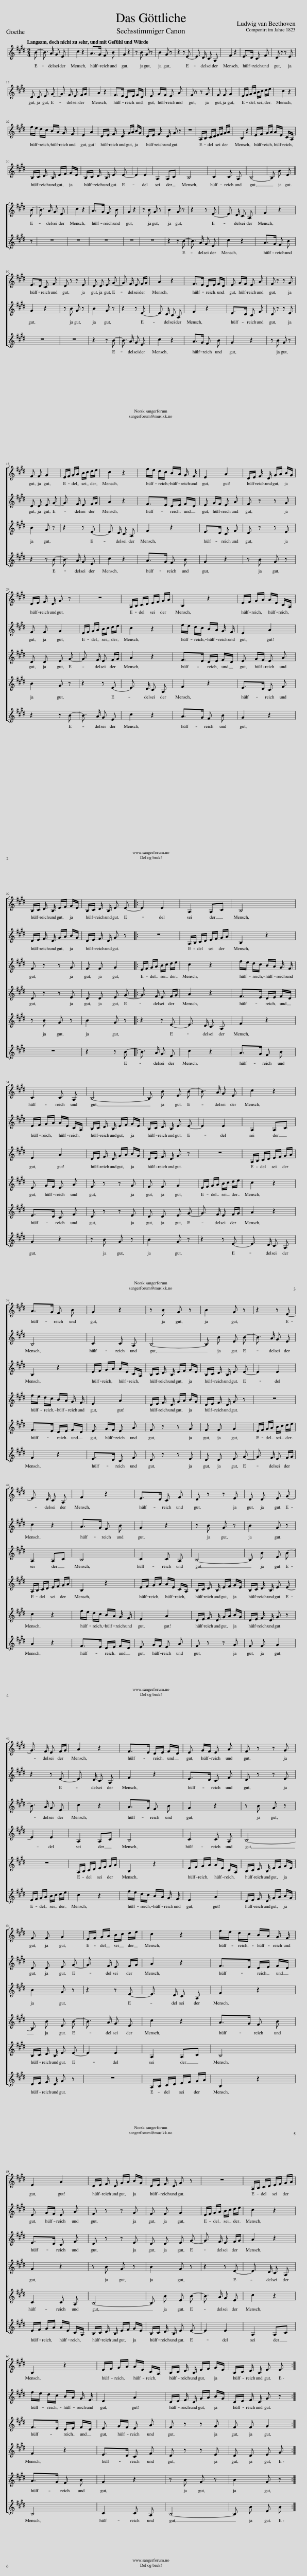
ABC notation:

X:1
%%score [ 1 2 3 4 5 6 ]
L:1/8
Q:1/4=50
M:2/4
I:linebreak $
K:E
V:1 treble
V:2 treble
V:3 treble
V:4 treble
V:5 treble
V:6 treble
V:1
 B- | B3/2 A/ G E | c2 z2 | A>G F B | G2 z2 | %5
 z B G z | B2 G z | z2 z E- | E3/2 D/ C A, | F2 z2 | %10
 E>D C F | D z z E |$ D D E G- | G3/2 F/ E F/G/ | A2 z2 | %15
 F>E D/E/ F/D/ | E G/F/ E A | F z z G | F F G2 | E/F/ G/A/ B/c/ d/e/ | %20
 c2 z2 |$ f/e/ d/c/ B/A/ G/ F/ | E2 A2 | D/E/ F/ D/ G/A/ B/G/ | D/E/ F/ D/ G z | %25
 z4 | A,/B,/ C/D/ E/F/ G/A/ | B,2 z2 | E/F/ G/A/ A/E/ C/A,/ |$ B,/C/ D/ B,/ E/F/ G/E/ | %30
 B,/C/ D/ B,/ E E- | E2 E2 | A,2 A,C | B,4 | C2 C A, | %35
 B,4- | B, B E ||$ B- | B3/2 A/ G E | c2 z2 | %40
 A>G F B | G2 z2 | z B G z | B2 G z | z2 z E- | %45
 E3/2 D/ C A, | F2 z2 |$ E>D C F | D z z E | D D E G- | %50
 G3/2 F/ E F/G/ | A2 z2 | F>E D/E/ F/D/ | E G/F/ E A | F z z G |$ %55
 F F G2 | E/F/ G/A/ B/c/ d/e/ | c2 z2 | f/e/ d/c/ B/A/ G/ F/ | E2 A2 | %60
 D/E/ F/ D/ G/A/ B/G/ |$ D/E/ F/ D/ G z | z4 | A,/B,/ C/D/ E/F/ G/A/ | B,2 z2 | %65
 E/F/ G/A/ A/E/ C/A,/ |$ B,/C/ D/ B,/ E/F/ G/E/ | B,/C/ D/ B,/ E E- |: E2 E2 | A,2 A,C | %70
 B,4 |$ C2 C A, | B,4- | B, B E B- | B3/2 A/ G E | %75
 c2 z2 |$ A>G F B | G2 z2 | z B G z | B2 G z | %80
 z2 z E- |$ E3/2 D/ C A, | F2 z2 | E>D C F | D z z E | %85
 D D E G- |$ G3/2 F/ E F/G/ | A2 z2 | F>E D/E/ F/D/ | E G/F/ E A | %90
 F z z G |$ F F G2 | E/F/ G/A/ B/c/ d/e/ | c2 z2 | f/e/ d/c/ B/A/ G/ F/ |$ %95
 E2 A2 | D/E/ F/ D/ G/A/ B/G/ | D/E/ F/ D/ G z | z4 | A,/B,/ C/D/ E/F/ G/A/ |$ %100
 B,2 z2 | E/F/ G/A/ A/E/ C/A,/ | B,/C/ D/ B,/ E/F/ G/E/ | B,/C/ D/ B,/ E E :| %104
V:2
 z | z4 | z4 | z4 | z4 | %5
 z4 | z4 | z4 | z4 | z4 | %10
 z4 | z4 |$ z4 | z4 | z4 | %15
 z4 | z4 | z4 | z4 | z4 | %20
 z4 |$ z4 | z4 | z4 | z4 | %25
 z4 | z4 | z4 | z4 |$ z4 | %30
 z4 | z4 | z4 | z4 | z4 | %35
 z4 | z2 z ||$ z | z4 | z4 | %40
 z4 | z4 | z4 | z2 z B- | B3/2 A/ G E | %45
 c2 z2 | A>G F B |$ G2 z2 | z B G z | B2 G z | %50
 z2 z E- | E3/2 D/ C A, | F2 z2 | E>D C F | D z z E |$ %55
 D D E G- | G3/2 F/ E F/G/ | A2 z2 | F>E D/E/ F/D/ | E G/F/ E A | %60
 F z z G |$ F F G2 | E/F/ G/A/ B/c/ d/e/ | c2 z2 | f/e/ d/c/ B/A/ G/ F/ | %65
 E2 A2 |$ D/E/ F/ D/ G/A/ B/G/ | D/E/ F/ D/ G z |: z4 | A,/B,/ C/D/ E/F/ G/A/ | %70
 B,2 z2 |$ E/F/ G/A/ A/E/ C/A,/ | B,/C/ D/ B,/ E/F/ G/E/ | B,/C/ D/ B,/ E E- | E2 E2 | %75
 A,2 A,C |$ B,4 | C2 C A, | B,4- | B, B E B- | %80
 B3/2 A/ G E |$ c2 z2 | A>G F B | G2 z2 | z B G z | %85
 B2 G z |$ z2 z E- | E3/2 D/ C A, | F2 z2 | E>D C F | %90
 D z z E |$ D D E G- | G3/2 F/ E F/G/ | A2 z2 | F>E D/E/ F/D/ |$ %95
 E G/F/ E A | F z z G | F F G2 | E/F/ G/A/ B/c/ d/e/ | c2 z2 |$ %100
 f/e/ d/c/ B/A/ G/ F/ | E2 A2 | D/E/ F/ D/ G/A/ B/G/ | D/E/ F/ D/ G z :| %104
V:3
 z | z4 | z4 | z4 | z4 | %5
 z4 | z4 | z4 | z4 | z4 | %10
 z4 | z4 |$ z4 | z4 | z4 | %15
 z4 | z4 | z4 | z4 | z4 | %20
 z4 |$ z4 | z4 | z4 | z4 | %25
 z4 | z4 | z4 | z4 |$ z4 | %30
 z4 | z4 | z4 | z4 | z4 | %35
 z4 | z2 z ||$ z | z4 | z4 | %40
 z4 | z4 | z4 | z4 | z4 | %45
 z4 | z4 |$ z4 | z4 | z2 z B- | %50
 B3/2 A/ G E | c2 z2 | A>G F B | G2 z2 | z B G z |$ %55
 B2 G z | z2 z E- | E3/2 D/ C A, | F2 z2 | E>D C F | %60
 D z z E |$ D D E G- | G3/2 F/ E F/G/ | A2 z2 | F>E D/E/ F/D/ | %65
 E G/F/ E A |$ F z z G | F F G2 |: E/F/ G/A/ B/c/ d/e/ | c2 z2 | %70
 f/e/ d/c/ B/A/ G/ F/ |$ E2 A2 | D/E/ F/ D/ G/A/ B/G/ | D/E/ F/ D/ G z | z4 | %75
 A,/B,/ C/D/ E/F/ G/A/ |$ B,2 z2 | E/F/ G/A/ A/E/ C/A,/ | B,/C/ D/ B,/ E/F/ G/E/ | B,/C/ D/ B,/ E E- | %80
 E2 E2 |$ A,2 A,C | B,4 | C2 C A, | B,4- | %85
 B, B E B- |$ B3/2 A/ G E | c2 z2 | A>G F B | G2 z2 | %90
 z B G z |$ B2 G z | z2 z E- | E3/2 D/ C A, | F2 z2 |$ %95
 E>D C F | D z z E | D D E G- | G3/2 F/ E F/G/ | A2 z2 |$ %100
 F>E D/E/ F/D/ | E G/F/ E A | F z z G | F F G2 :| %104
V:4
 z | z4 | z4 | z4 | z4 | %5
 z4 | z4 | z4 | z4 | z4 | %10
 z4 | z4 |$ z4 | z4 | z4 | %15
 z4 | z4 | z4 | z4 | z4 | %20
 z4 |$ z4 | z4 | z4 | z4 | %25
 z4 | z4 | z4 | z4 |$ z4 | %30
 z4 | z4 | z4 | z4 | z4 | %35
 z4 | z2 z ||$ z | z4 | z4 | %40
 z4 | z4 | z4 | z4 | z4 | %45
 z4 | z4 |$ z4 | z4 | z4 | %50
 z4 | z4 | z4 | z4 | z4 |$ %55
 z2 z B- | B3/2 A/ G E | c2 z2 | A>G F B | G2 z2 | %60
 z B G z |$ B2 G z | z2 z E- | E3/2 D/ C A, | F2 z2 | %65
 E>D C F |$ D z z E | D D E G- |: G3/2 F/ E F/G/ | A2 z2 | %70
 F>E D/E/ F/D/ |$ E G/F/ E A | F z z G | F F G2 | E/F/ G/A/ B/c/ d/e/ | %75
 c2 z2 |$ f/e/ d/c/ B/A/ G/ F/ | E2 A2 | D/E/ F/ D/ G/A/ B/G/ | D/E/ F/ D/ G z | %80
 z4 |$ A,/B,/ C/D/ E/F/ G/A/ | B,2 z2 | E/F/ G/A/ A/E/ C/A,/ | B,/C/ D/ B,/ E/F/ G/E/ | %85
 B,/C/ D/ B,/ E E- |$ E2 E2 | A,2 A,C | B,4 | C2 C A, | %90
 B,4- |$ B, B E B- | B3/2 A/ G E | c2 z2 | A>G F B |$ %95
 G2 z2 | z B G z | B2 G z | z2 z E- | E3/2 D/ C A, |$ %100
 F2 z2 | E>D C F | D z z E | D D E G :| %104
V:5
 z | z4 | z4 | z4 | z4 | %5
 z4 | z4 | z4 | z4 | z4 | %10
 z4 | z4 |$ z4 | z4 | z4 | %15
 z4 | z4 | z4 | z4 | z4 | %20
 z4 |$ z4 | z4 | z4 | z4 | %25
 z4 | z4 | z4 | z4 |$ z4 | %30
 z4 | z4 | z4 | z4 | z4 | %35
 z4 | z2 z ||$ z | z4 | z4 | %40
 z4 | z4 | z4 | z4 | z4 | %45
 z4 | z4 |$ z4 | z4 | z4 | %50
 z4 | z4 | z4 | z4 | z4 |$ %55
 z4 | z4 | z4 | z4 | z4 | %60
 z4 |$ z2 z B- | B3/2 A/ G E | c2 z2 | A>G F B | %65
 G2 z2 |$ z B G z | B2 G z |: z2 z E- | E3/2 D/ C A, | %70
 F2 z2 |$ E>D C F | D z z E | D D E G- | G3/2 F/ E F/G/ | %75
 A2 z2 |$ F>E D/E/ F/D/ | E G/F/ E A | F z z G | F F G2 | %80
 E/F/ G/A/ B/c/ d/e/ |$ c2 z2 | f/e/ d/c/ B/A/ G/ F/ | E2 A2 | D/E/ F/ D/ G/A/ B/G/ | %85
 D/E/ F/ D/ G z |$ z4 | A,/B,/ C/D/ E/F/ G/A/ | B,2 z2 | E/F/ G/A/ A/E/ C/A,/ | %90
 B,/C/ D/ B,/ E/F/ G/E/ |$ B,/C/ D/ B,/ E E- | E2 E2 | A,2 A,C | B,4 |$ %95
 C2 C A, | B,4- | B, B E B- | B3/2 A/ G E | c2 z2 |$ %100
 A>G F B | G2 z2 | z B G z | B2 G z :| %104
V:6
 z | z4 | z4 | z4 | z4 | %5
 z4 | z4 | z4 | z4 | z4 | %10
 z4 | z4 |$ z4 | z4 | z4 | %15
 z4 | z4 | z4 | z4 | z4 | %20
 z4 |$ z4 | z4 | z4 | z4 | %25
 z4 | z4 | z4 | z4 |$ z4 | %30
 z4 | z4 | z4 | z4 | z4 | %35
 z4 | z2 z ||$ z | z4 | z4 | %40
 z4 | z4 | z4 | z4 | z4 | %45
 z4 | z4 |$ z4 | z4 | z4 | %50
 z4 | z4 | z4 | z4 | z4 |$ %55
 z4 | z4 | z4 | z4 | z4 | %60
 z4 |$ z4 | z4 | z4 | z4 | %65
 z4 |$ z4 | z2 z B- |: B3/2 A/ G E | c2 z2 | %70
 A>G F B |$ G2 z2 | z B G z | B2 G z | z2 z E- | %75
 E3/2 D/ C A, |$ F2 z2 | E>D C F | D z z E | D D E G- | %80
 G3/2 F/ E F/G/ |$ A2 z2 | F>E D/E/ F/D/ | E G/F/ E A | F z z G | %85
 F F G2 |$ E/F/ G/A/ B/c/ d/e/ | c2 z2 | f/e/ d/c/ B/A/ G/ F/ | E2 A2 | %90
 D/E/ F/ D/ G/A/ B/G/ |$ D/E/ F/ D/ G z | z4 | A,/B,/ C/D/ E/F/ G/A/ | B,2 z2 |$ %95
 E/F/ G/A/ A/E/ C/A,/ | B,/C/ D/ B,/ E/F/ G/E/ | B,/C/ D/ B,/ E E- | E2 E2 | A,2 A,C |$ %100
 B,4 | C2 C A, | B,4- | B, B E B :| %104
